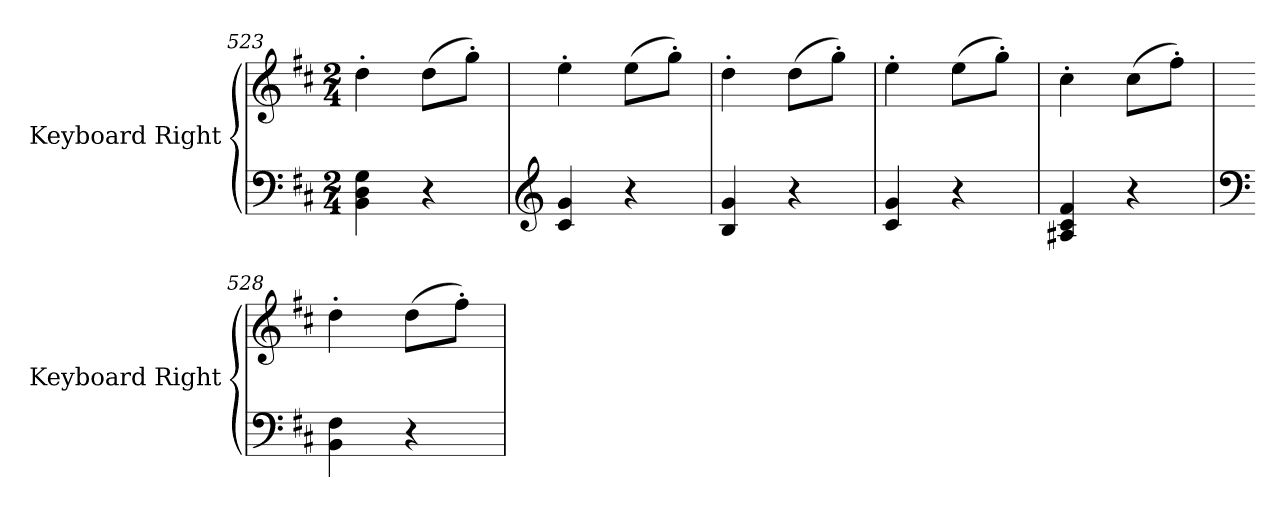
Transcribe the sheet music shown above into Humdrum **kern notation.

**kern	**kern
*part1	*part1
*staff2	*staff1
*I"Keyboard Right	*
*I'Keyboard Right	*
*clefF4	*clefG2
*k[f#c#]	*k[f#c#]
*D:	*D:
*M2/4	*M2/4
=523	=523
4BB\ 4D\ 4G\	4dd'\
4r	(>8dd\L
.	8gg'\J)
=524	=524
*clefG2	*
4c#/ 4g/	4ee'\
4r	(>8ee\L
.	8gg'\J)
=525	=525
4B/ 4g/	4dd'\
4r	(>8dd\L
.	8gg'\J)
=526	=526
4c#/ 4g/	4ee'\
4r	(>8ee\L
.	8gg'\J)
!!LO:LB:g=z
=527	=527
4A#X/ 4c#/ 4f#/	4cc#'\
4r	(>8cc#\L
.	8ff#'\J)
=528	=528
*clefF4	*
4BB\ 4F#\	4dd'\
4r	(>8dd\L
.	8ff#'\J)
=	=
*-	*-
